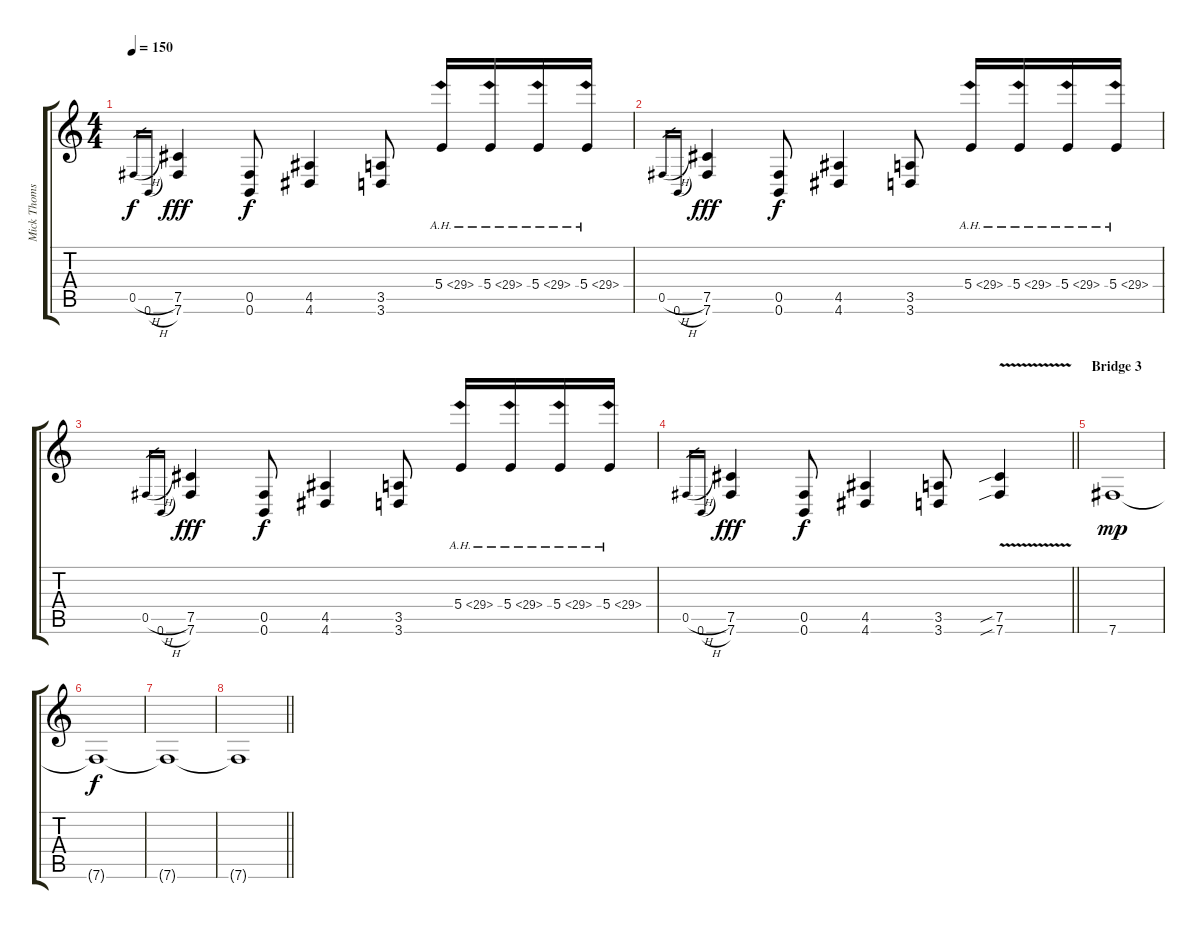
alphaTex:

\track ("Mick Thomson" "Mick Thoms") {instrument distortionguitar}
\staff {score tabs}
\tuning (Db4 Ab3 E3 B2 Gb2 B1) {hide}
\ts (4 4)
\tempo 150
\clef g2
\ks c
0.5{h}.16{gr dy f} 0.6{h}.16{gr} (7.5 7.6).4{dy fff} (0.5 0.6).8{dy f} (4.5 4.6).4 (3.5 3.6).8 5.4{ah 24}.16 5.4{ah 24}.16 5.4{ah 24}.16 5.4{ah 24}.16 |
0.5{h}.16{gr} 0.6{h}.16{gr} (7.5 7.6).4{dy fff} (0.5 0.6).8{dy f} (4.5 4.6).4 (3.5 3.6).8 5.4{ah 24}.16 5.4{ah 24}.16 5.4{ah 24}.16 5.4{ah 24}.16 |
0.5{h}.16{gr} 0.6{h}.16{gr} (7.5 7.6).4{dy fff} (0.5 0.6).8{dy f} (4.5 4.6).4 (3.5 3.6).8 5.4{ah 24}.16 5.4{ah 24}.16 5.4{ah 24}.16 5.4{ah 24}.16 |
\barLineRight lightlight
0.5{h}.16{gr} 0.6{h}.16{gr} (7.5 7.6).4{dy fff} (0.5 0.6).8{dy f} (4.5 4.6).4 (3.5 3.6).8 (7.5{v sib} 7.6{v sib}).4 |
\section ("" "Bridge 3")
7.6.1{dy mp} |
7.6{t}.1{dy f} |
7.6{t}.1 |
\barLineRight lightlight
7.6{t}.1
